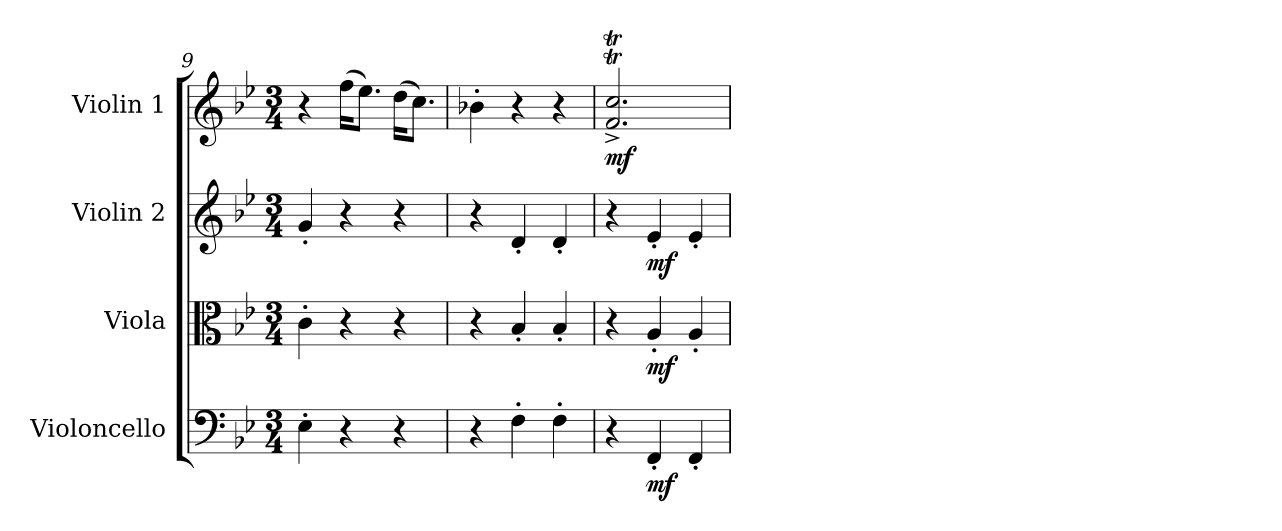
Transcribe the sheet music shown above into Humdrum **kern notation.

**kern	**dynam	**kern	**dynam	**kern	**dynam	**kern	**dynam
*part4	*part4	*part3	*part3	*part2	*part2	*part1	*part1
*staff4	*staff4	*staff3	*staff3	*staff2	*staff2	*staff1	*staff1
*I"Violoncello	*	*I"Viola	*	*I"Violin 2	*	*I"Violin 1	*
*I'Vc	*	*I'Vla	*	*I'Vln	*	*I'Vln	*
*clefF4	*	*clefC3	*	*clefG2	*	*clefG2	*
*k[b-e-]	*	*k[b-e-]	*	*k[b-e-]	*	*k[b-e-]	*
*M3/4	*	*M3/4	*	*M3/4	*	*M3/4	*
=9	=9	=9	=9	=9	=9	=9	=9
4E-'\	.	4c'\	.	4g'/	.	4r	.
4r	.	4r	.	4r	.	(16ff\KL	.
.	.	.	.	.	.	8.ee-\J)	.
4r	.	4r	.	4r	.	(16dd\KL	.
.	.	.	.	.	.	8.cc\J)	.
=10	=10	=10	=10	=10	=10	=10	=10
4r	.	4r	.	4r	.	4b-X'\	.
4F'\	.	4B-'/	.	4d'/	.	4r	.
4F'\	.	4B-'/	.	4d'/	.	4r	.
=11	=11	=11	=11	=11	=11	=11	=11
!	!	!	!	!	!	!	!LO:DY:b
4r	.	4r	.	4r	.	2.f/T^ 2.cc/T^	mf
!	!LO:DY:b	!	!LO:DY:b	!	!LO:DY:b	!	!
4FF'/	mf	4A'/	mf	4e-'/	mf	.	.
4FF'/	.	4A'/	.	4e-'/	.	.	.
=	=	=	=	=	=	=	=
*-	*-	*-	*-	*-	*-	*-	*-
